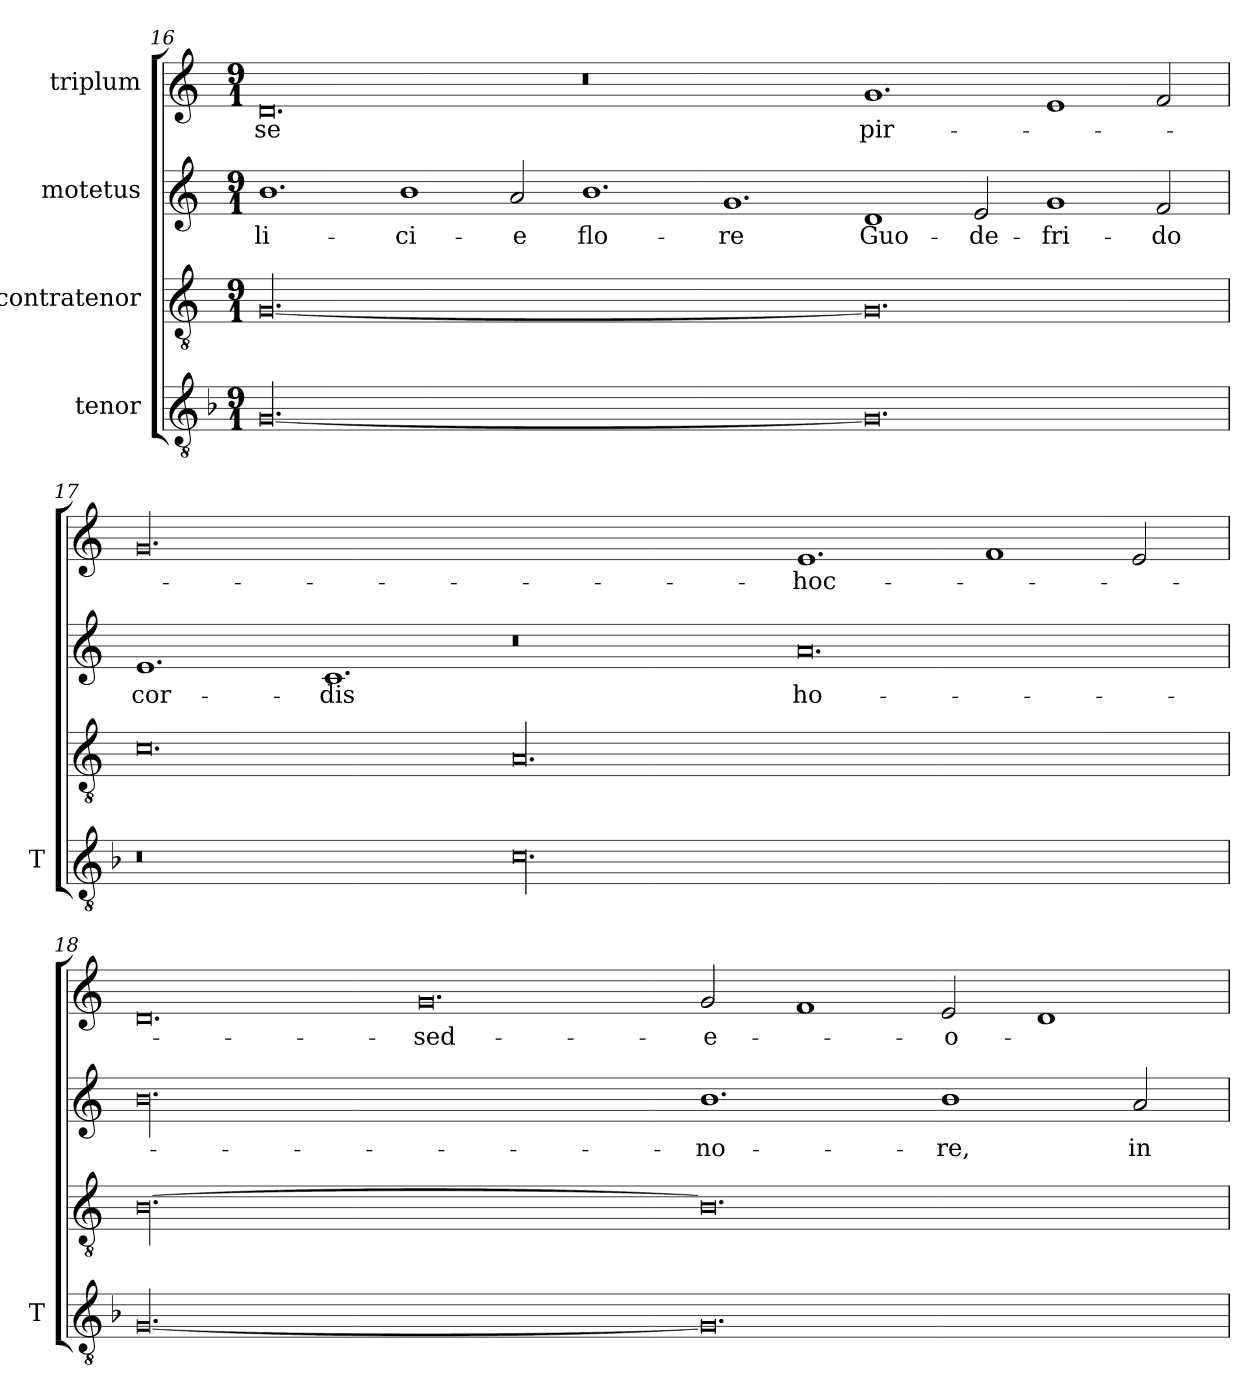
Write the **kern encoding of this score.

**kern	**kern	**kern	**text	**kern	**text
*part4	*part3	*part2	*part2	*part1	*part1
*staff4	*staff3	*staff2	*staff2	*staff1	*staff1
*I"tenor	*I"contratenor	*I"motetus	*	*I"triplum	*
*I'T	*	*	*	*	*
!!LO:PB:g=z
*clefGv2	*clefGv2	*clefG2	*	*clefG2	*
*k[b-]	*k[]	*k[]	*	*k[]	*
*F:	*C:	*C:	*	*C:	*
*M9/1	*M9/1	*M9/1	*	*M9/1	*
=16	=16	=16	=16	=16	=16
[00.G/	[00.G/	1.b\	-li-	0.d/	-se
.	.	1b\	-ci-	.	.
.	.	2a/	-e	.	.
.	.	1.b\	flo-	0.r	.
.	.	1.g/	-re	.	.
0.G/]	0.G/]	1d/	Guo-	1.g/	pir-
.	.	2e/	-de-	.	.
.	.	1g/	-fri-	1e/	.
.	.	2f/	-do	2f/	.
=17	=17	=17	=17	=17	=17
0.r	0.c\	1.e/	cor-	00.g/	.
.	.	1.c/	-dis	.	.
00.c\	00.A/	0.r	.	.	.
.	.	0.a/	ho-	1.e/	hoc-
.	.	.	.	1f/	.
.	.	.	.	2e/	.
=18	=18	=18	=18	=18	=18
[00.G/	[00.B\	00.b\	.	0.d/	.
.	.	.	.	0.g/	sed-
0.G/]	0.B\]	1.b\	-no-	2g/	e-
.	.	.	.	1f/	.
.	.	1b\	-re,	2e/	-o-
.	.	.	.	1d/	.
.	.	2a/	in-	.	.
=	=	=	=	=	=
*-	*-	*-	*-	*-	*-
